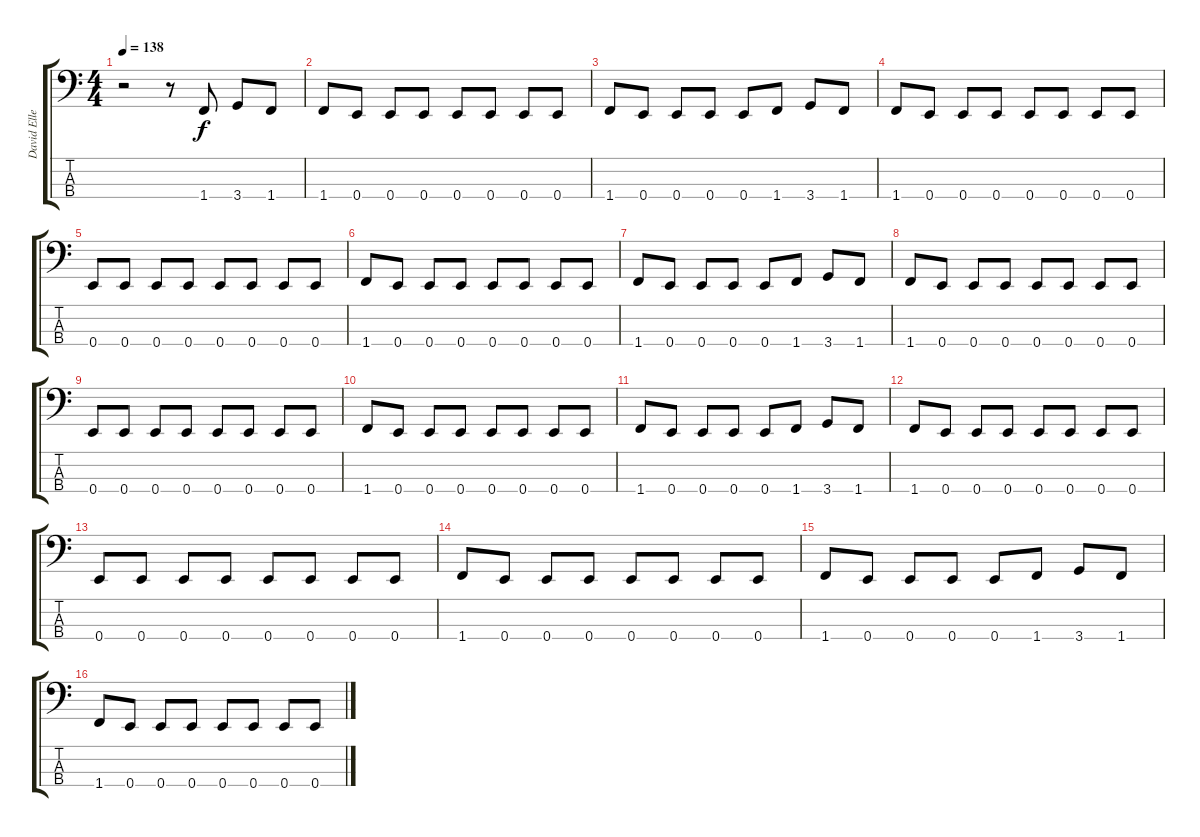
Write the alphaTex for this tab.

\track ("David Ellefson (Bass)" "David Elle") {instrument electricbasspick}
\staff {score tabs}
\tuning (G2 D2 A1 E1) {hide}
\ts (4 4)
\tempo 138
\clef f4
\ks c
r.2{dy f instrument electricbasspick} r.8 1.4.8 3.4.8 1.4.8 |
1.4.8 0.4.8 0.4.8 0.4.8 0.4.8 0.4.8 0.4.8 0.4.8 |
1.4.8 0.4.8 0.4.8 0.4.8 0.4.8 1.4.8 3.4.8 1.4.8 |
1.4.8 0.4.8 0.4.8 0.4.8 0.4.8 0.4.8 0.4.8 0.4.8 |
0.4.8 0.4.8 0.4.8 0.4.8 0.4.8 0.4.8 0.4.8 0.4.8 |
1.4.8 0.4.8 0.4.8 0.4.8 0.4.8 0.4.8 0.4.8 0.4.8 |
1.4.8 0.4.8 0.4.8 0.4.8 0.4.8 1.4.8 3.4.8 1.4.8 |
1.4.8 0.4.8 0.4.8 0.4.8 0.4.8 0.4.8 0.4.8 0.4.8 |
0.4.8 0.4.8 0.4.8 0.4.8 0.4.8 0.4.8 0.4.8 0.4.8 |
1.4.8 0.4.8 0.4.8 0.4.8 0.4.8 0.4.8 0.4.8 0.4.8 |
1.4.8 0.4.8 0.4.8 0.4.8 0.4.8 1.4.8 3.4.8 1.4.8 |
1.4.8 0.4.8 0.4.8 0.4.8 0.4.8 0.4.8 0.4.8 0.4.8 |
0.4.8 0.4.8 0.4.8 0.4.8 0.4.8 0.4.8 0.4.8 0.4.8 |
1.4.8 0.4.8 0.4.8 0.4.8 0.4.8 0.4.8 0.4.8 0.4.8 |
1.4.8 0.4.8 0.4.8 0.4.8 0.4.8 1.4.8 3.4.8 1.4.8 |
1.4.8 0.4.8 0.4.8 0.4.8 0.4.8 0.4.8 0.4.8 0.4.8
